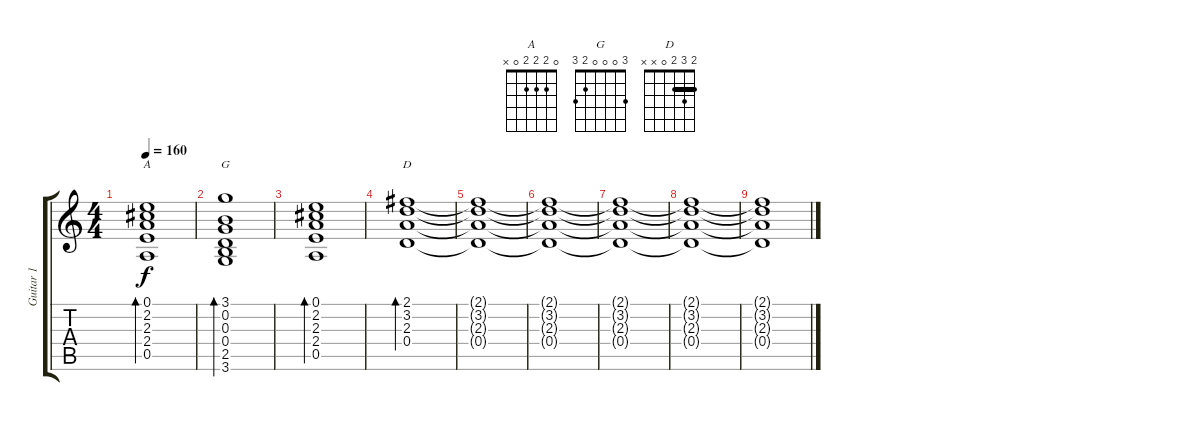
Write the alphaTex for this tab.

\track ("Guitar 1" "Guitar 1") {instrument electricguitarjazz}
\staff {score tabs}
\tuning (E4 B3 G3 D3 A2 E2) {hide}
\chord ("A" 0 2 2 2 0 x)
\chord ("G" 3 0 0 0 2 3)
\chord ("D" 2 3 2 0 x x) {barre 2}
\ts (4 4)
\tempo 160
\clef g2
\ks c
(0.1 2.2 2.3 2.4 0.5).1{bd 120 ch "A" dy f} |
(3.1 0.2 0.3 0.4 2.5 3.6).1{bd 120 ch "G"} |
(0.1 2.2 2.3 2.4 0.5).1{bd 120} |
(2.1 3.2 2.3 0.4).1{bd 120 ch "D"} |
(2.1{t} 3.2{t} 2.3{t} 0.4{t}).1 |
(2.1{t} 3.2{t} 2.3{t} 0.4{t}).1 |
(2.1{t} 3.2{t} 2.3{t} 0.4{t}).1 |
(2.1{t} 3.2{t} 2.3{t} 0.4{t}).1 |
(2.1{t} 3.2{t} 2.3{t} 0.4{t}).1
